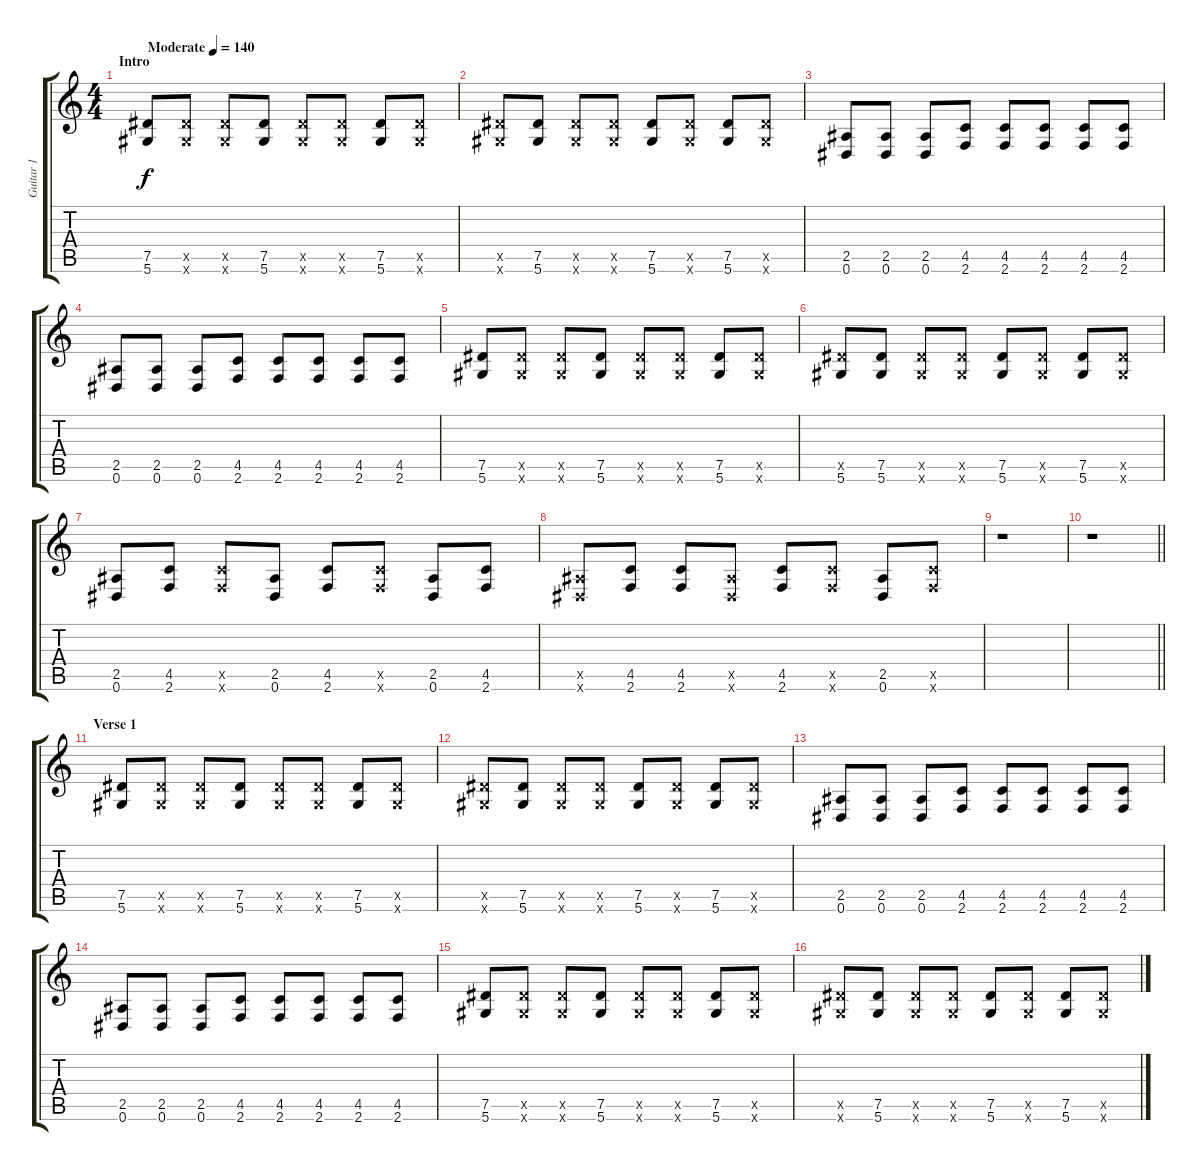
\track ("Guitar 1" "Guitar 1") {instrument distortionguitar}
\staff {score tabs}
\tuning (Eb4 Bb3 Gb3 Db3 Ab2 Eb2) {hide}
\ts (4 4)
\section ("" "Intro")
\tempo (140 "Moderate")
\clef g2
\ks c
(7.5 5.6).8{dy f instrument distortionguitar} (7.5{x} 5.6{x}).8 (7.5{x} 5.6{x}).8 (7.5 5.6).8 (7.5{x} 5.6{x}).8 (7.5{x} 5.6{x}).8 (7.5 5.6).8 (7.5{x} 5.6{x}).8 |
(7.5{x} 5.6{x}).8 (7.5 5.6).8 (7.5{x} 5.6{x}).8 (7.5{x} 5.6{x}).8 (7.5 5.6).8 (7.5{x} 5.6{x}).8 (7.5 5.6).8 (7.5{x} 5.6{x}).8 |
(2.5 0.6).8 (2.5 0.6).8 (2.5 0.6).8 (4.5 2.6).8 (4.5 2.6).8 (4.5 2.6).8 (4.5 2.6).8 (4.5 2.6).8 |
(2.5 0.6).8 (2.5 0.6).8 (2.5 0.6).8 (4.5 2.6).8 (4.5 2.6).8 (4.5 2.6).8 (4.5 2.6).8 (4.5 2.6).8 |
(7.5 5.6).8 (7.5{x} 5.6{x}).8 (7.5{x} 5.6{x}).8 (7.5 5.6).8 (7.5{x} 5.6{x}).8 (7.5{x} 5.6{x}).8 (7.5 5.6).8 (7.5{x} 5.6{x}).8 |
(7.5{x} 5.6).8 (7.5 5.6).8 (7.5{x} 5.6{x}).8 (7.5{x} 5.6{x}).8 (7.5 5.6).8 (7.5{x} 5.6{x}).8 (7.5 5.6).8 (7.5{x} 5.6{x}).8 |
(2.5 0.6).8 (4.5 2.6).8 (4.5{x} 2.6{x}).8 (2.5 0.6).8 (4.5 2.6).8 (4.5{x} 2.6{x}).8 (2.5 0.6).8 (4.5 2.6).8 |
(2.5{x} 0.6{x}).8 (4.5 2.6).8 (4.5 2.6).8 (2.5{x} 0.6{x}).8 (4.5 2.6).8 (4.5{x} 2.6{x}).8 (2.5 0.6).8 (4.5{x} 2.6{x}).8 |
r.1 |
\barLineRight lightlight
r.1 |
\section ("" "Verse 1")
(7.5 5.6).8 (7.5{x} 5.6{x}).8 (7.5{x} 5.6{x}).8 (7.5 5.6).8 (7.5{x} 5.6{x}).8 (7.5{x} 5.6{x}).8 (7.5 5.6).8 (7.5{x} 5.6{x}).8 |
(7.5{x} 5.6{x}).8 (7.5 5.6).8 (7.5{x} 5.6{x}).8 (7.5{x} 5.6{x}).8 (7.5 5.6).8 (7.5{x} 5.6{x}).8 (7.5 5.6).8 (7.5{x} 5.6{x}).8 |
(2.5 0.6).8 (2.5 0.6).8 (2.5 0.6).8 (4.5 2.6).8 (4.5 2.6).8 (4.5 2.6).8 (4.5 2.6).8 (4.5 2.6).8 |
(2.5 0.6).8 (2.5 0.6).8 (2.5 0.6).8 (4.5 2.6).8 (4.5 2.6).8 (4.5 2.6).8 (4.5 2.6).8 (4.5 2.6).8 |
(7.5 5.6).8 (7.5{x} 5.6{x}).8 (7.5{x} 5.6{x}).8 (7.5 5.6).8 (7.5{x} 5.6{x}).8 (7.5{x} 5.6{x}).8 (7.5 5.6).8 (7.5{x} 5.6{x}).8 |
(7.5{x} 5.6{x}).8 (7.5 5.6).8 (7.5{x} 5.6{x}).8 (7.5{x} 5.6{x}).8 (7.5 5.6).8 (7.5{x} 5.6{x}).8 (7.5 5.6).8 (7.5{x} 5.6{x}).8
